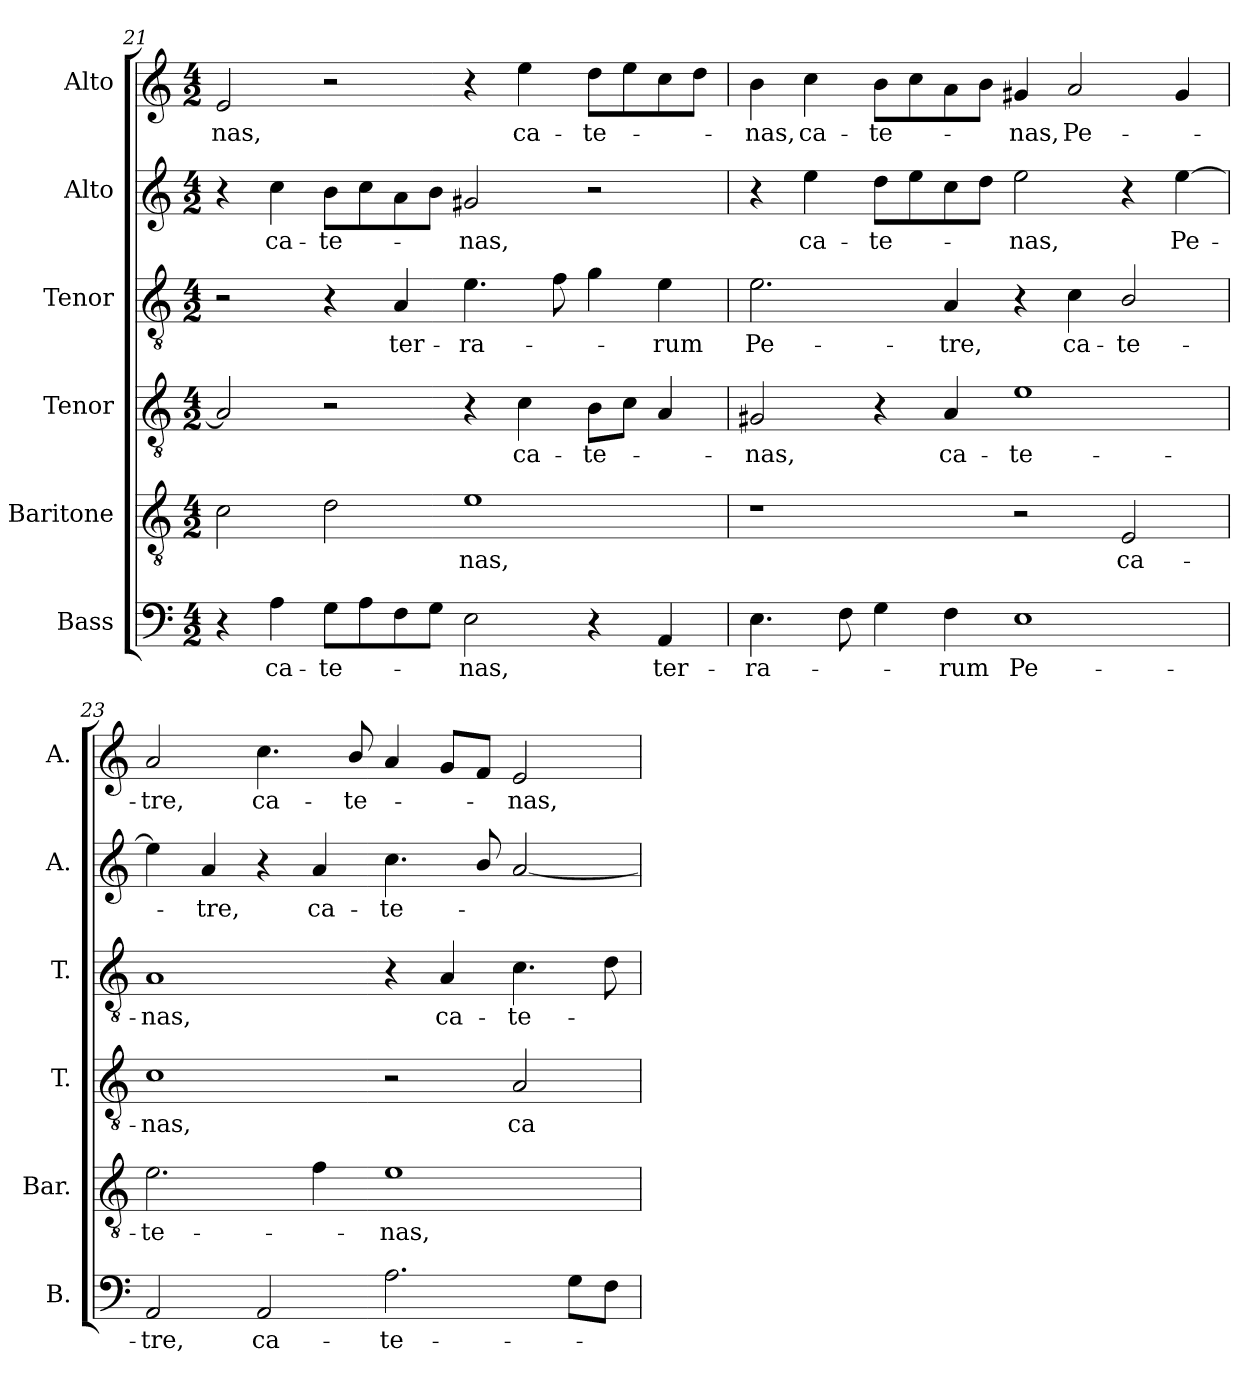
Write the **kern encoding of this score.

**kern	**text	**kern	**text	**kern	**text	**kern	**text	**kern	**text	**kern	**text
*part6	*part6	*part5	*part5	*part4	*part4	*part3	*part3	*part2	*part2	*part1	*part1
*staff6	*staff6	*staff5	*staff5	*staff4	*staff4	*staff3	*staff3	*staff2	*staff2	*staff1	*staff1
*I"Bass	*	*I"Baritone	*	*I"Tenor	*	*I"Tenor	*	*I"Alto	*	*I"Alto	*
*I'B.	*	*I'Bar.	*	*I'T.	*	*I'T.	*	*I'A.	*	*I'A.	*
*clefF4	*	*clefGv2	*	*clefGv2	*	*clefGv2	*	*clefG2	*	*clefG2	*
*	*	*ITrd7c12	*	*ITrd7c12	*	*ITrd7c12	*	*	*	*	*
*k[]	*	*k[]	*	*k[]	*	*k[]	*	*k[]	*	*k[]	*
*C:	*	*C:	*	*C:	*	*C:	*	*C:	*	*C:	*
*M4/2	*	*M4/2	*	*M4/2	*	*M4/2	*	*M4/2	*	*M4/2	*
=21	=21	=21	=21	=21	=21	=21	=21	=21	=21	=21	=21
!	!	!	!	!	!	!	!	!	!	!	!LO:LY:b:color=#000000
4r	.	2Ci\	.	2AAi/]	.	2r	.	4r	.	2ei/	-nas,
!	!LO:LY:b:color=#000000	!	!	!	!	!	!	!	!	!	!
!	!	!	!	!	!	!	!	!	!LO:LY:b:color=#000000	!	!
4Ai\	ca-	.	.	.	.	.	.	4cci\	ca-	.	.
!	!LO:LY:b:color=#000000	!	!	!	!	!	!	!	!	!	!
!	!	!	!	!	!	!	!	!	!LO:LY:b:color=#000000	!	!
8Gi\L	-te-	2Di\	.	2r	.	4r	.	8bi\L	-te-	2r	.
8Ai\	.	.	.	.	.	.	.	8cci\	.	.	.
!	!	!	!	!	!	!	!LO:LY:b:color=#000000	!	!	!	!
8Fi\	.	.	.	.	.	4AAi/	ter-	8ai\	.	.	.
8Gi\J	.	.	.	.	.	.	.	8bi\J	.	.	.
!	!LO:LY:b:color=#000000	!	!	!	!	!	!	!	!	!	!
!	!	!	!LO:LY:b:color=#000000	!	!	!	!	!	!	!	!
!	!	!	!	!	!	!	!LO:LY:b:color=#000000	!	!	!	!
!	!	!	!	!	!	!	!	!	!LO:LY:b:color=#000000	!	!
2Ei\	-nas,	1Ei	-nas,	4r	.	4.Ei\	-ra-	2g#Xi/	-nas,	4r	.
!	!	!	!	!	!LO:LY:b:color=#000000	!	!	!	!	!	!
!	!	!	!	!	!	!	!	!	!	!	!LO:LY:b:color=#000000
.	.	.	.	4Ci\	ca-	.	.	.	.	4eei\	ca-
.	.	.	.	.	.	8Fi\	.	.	.	.	.
!	!	!	!	!	!LO:LY:b:color=#000000	!	!	!	!	!	!
!	!	!	!	!	!	!	!	!	!	!	!LO:LY:b:color=#000000
4r	.	.	.	8BBi\L	-te-	4Gi\	.	2r	.	8ddi\L	-te-
.	.	.	.	8Ci\J	.	.	.	.	.	8eei\	.
!	!LO:LY:b:color=#000000	!	!	!	!	!	!	!	!	!	!
!	!	!	!	!	!	!	!LO:LY:b:color=#000000	!	!	!	!
4AAi/	ter-	.	.	4AAi/	.	4Ei\	-rum	.	.	8cci\	.
.	.	.	.	.	.	.	.	.	.	8ddi\J	.
=22	=22	=22	=22	=22	=22	=22	=22	=22	=22	=22	=22
!	!LO:LY:b:color=#000000	!	!	!	!	!	!	!	!	!	!
!	!	!	!	!	!LO:LY:b:color=#000000	!	!	!	!	!	!
!	!	!	!	!	!	!	!LO:LY:b:color=#000000	!	!	!	!
!	!	!	!	!	!	!	!	!	!	!	!LO:LY:b:color=#000000
4.Ei\	-ra-	1r	.	2GG#Xi/	-nas,	2.Ei\	Pe-	4r	.	4bi\	-nas,
!	!	!	!	!	!	!	!	!	!LO:LY:b:color=#000000	!	!
!	!	!	!	!	!	!	!	!	!	!	!LO:LY:b:color=#000000
.	.	.	.	.	.	.	.	4eei\	ca-	4cci\	ca-
8Fi\	.	.	.	.	.	.	.	.	.	.	.
!	!	!	!	!	!	!	!	!	!LO:LY:b:color=#000000	!	!
!	!	!	!	!	!	!	!	!	!	!	!LO:LY:b:color=#000000
4Gi\	.	.	.	4r	.	.	.	8ddi\L	-te-	8bi\L	-te-
.	.	.	.	.	.	.	.	8eei\	.	8cci\	.
!	!LO:LY:b:color=#000000	!	!	!	!	!	!	!	!	!	!
!	!	!	!	!	!LO:LY:b:color=#000000	!	!	!	!	!	!
!	!	!	!	!	!	!	!LO:LY:b:color=#000000	!	!	!	!
4Fi\	-rum	.	.	4AAi/	ca-	4AAi/	-tre,	8cci\	.	8ai\	.
.	.	.	.	.	.	.	.	8ddi\J	.	8bi\J	.
!	!LO:LY:b:color=#000000	!	!	!	!	!	!	!	!	!	!
!	!	!	!	!	!LO:LY:b:color=#000000	!	!	!	!	!	!
!	!	!	!	!	!	!	!	!	!LO:LY:b:color=#000000	!	!
!	!	!	!	!	!	!	!	!	!	!	!LO:LY:b:color=#000000
1Ei	Pe-	2r	.	1Ei	-te-	4r	.	2eei\	-nas,	4g#Xi/	-nas,
!	!	!	!	!	!	!	!LO:LY:b:color=#000000	!	!	!	!
!	!	!	!	!	!	!	!	!	!	!	!LO:LY:b:color=#000000
.	.	.	.	.	.	4Ci\	ca-	.	.	2ai/	Pe-
!	!	!	!LO:LY:b:color=#000000	!	!	!	!	!	!	!	!
!	!	!	!	!	!	!	!LO:LY:b:color=#000000	!	!	!	!
.	.	2EEi/	ca-	.	.	2BBi/	-te-	4r	.	.	.
!	!	!	!	!	!	!	!	!	!LO:LY:b:color=#000000	!	!
.	.	.	.	.	.	.	.	[4eei\	Pe-	4g#i/	.
!!LO:PB:g=z
=23	=23	=23	=23	=23	=23	=23	=23	=23	=23	=23	=23
!	!LO:LY:b:color=#000000	!	!	!	!	!	!	!	!	!	!
!	!	!	!LO:LY:b:color=#000000	!	!	!	!	!	!	!	!
!	!	!	!	!	!LO:LY:b:color=#000000	!	!	!	!	!	!
!	!	!	!	!	!	!	!LO:LY:b:color=#000000	!	!	!	!
!	!	!	!	!	!	!	!	!	!	!	!LO:LY:b:color=#000000
2AAi/	-tre,	2.Ei\	-te-	1Ci	-nas,	1AAi	-nas,	4eei\]	.	2ai/	-tre,
!	!	!	!	!	!	!	!	!	!LO:LY:b:color=#000000	!	!
.	.	.	.	.	.	.	.	4ai/	-tre,	.	.
!	!LO:LY:b:color=#000000	!	!	!	!	!	!	!	!	!	!
!	!	!	!	!	!	!	!	!	!	!	!LO:LY:b:color=#000000
2AAi/	ca-	.	.	.	.	.	.	4r	.	4.cci\	ca-
!	!	!	!	!	!	!	!	!	!LO:LY:b:color=#000000	!	!
.	.	4Fi\	.	.	.	.	.	4ai/	ca-	.	.
!	!	!	!	!	!	!	!	!	!	!	!LO:LY:b:color=#000000
.	.	.	.	.	.	.	.	.	.	8bi/	-te-
!	!LO:LY:b:color=#000000	!	!	!	!	!	!	!	!	!	!
!	!	!	!LO:LY:b:color=#000000	!	!	!	!	!	!	!	!
!	!	!	!	!	!	!	!	!	!LO:LY:b:color=#000000	!	!
2.Ai\	-te-	1Ei	-nas,	2r	.	4r	.	4.cci\	-te-	4ai/	.
!	!	!	!	!	!	!	!LO:LY:b:color=#000000	!	!	!	!
.	.	.	.	.	.	4AAi/	ca-	.	.	8gi/L	.
.	.	.	.	.	.	.	.	8bi/	.	8fi/J	.
!	!	!	!	!	!LO:LY:b:color=#000000	!	!	!	!	!	!
!	!	!	!	!	!	!	!LO:LY:b:color=#000000	!	!	!	!
!	!	!	!	!	!	!	!	!	!	!	!LO:LY:b:color=#000000
.	.	.	.	2AAi/	ca-	4.Ci\	-te-	[2ai/	.	2ei/	-nas,
8Gi\L	.	.	.	.	.	.	.	.	.	.	.
8Fi\J	.	.	.	.	.	8Di\	.	.	.	.	.
=	=	=	=	=	=	=	=	=	=	=	=
*-	*-	*-	*-	*-	*-	*-	*-	*-	*-	*-	*-
